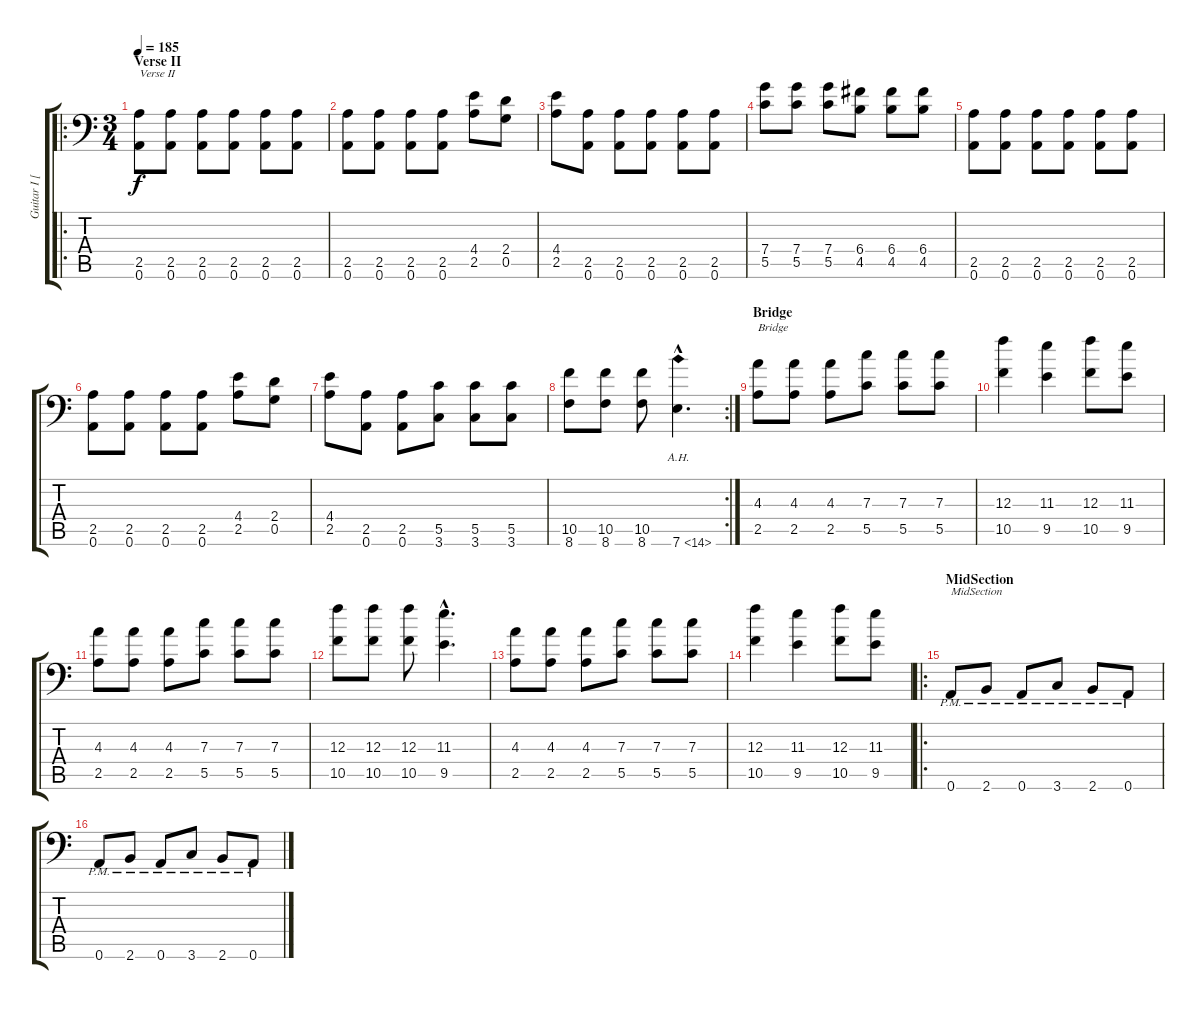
\track ("Guitar I [Bill Kelliher]" "Guitar I [") {instrument distortionguitar}
\staff {score tabs}
\tuning (D4 A3 F3 C3 G2 A1) {hide}
\ro
\ts (3 4)
\section ("" "Verse II")
\tempo 185
\clef f4
\ks c
(2.5 0.6).8{txt "Verse II" dy f} (2.5 0.6).8 (2.5 0.6).8 (2.5 0.6).8 (2.5 0.6).8 (2.5 0.6).8 |
(2.5 0.6).8 (2.5 0.6).8 (2.5 0.6).8 (2.5 0.6).8 (4.4 2.5).8 (2.4 0.5).8 |
(4.4 2.5).8 (2.5 0.6).8 (2.5 0.6).8 (2.5 0.6).8 (2.5 0.6).8 (2.5 0.6).8 |
(7.4 5.5).8 (7.4 5.5).8 (7.4 5.5).8 (6.4 4.5).8 (6.4 4.5).8 (6.4 4.5).8 |
(2.5 0.6).8 (2.5 0.6).8 (2.5 0.6).8 (2.5 0.6).8 (2.5 0.6).8 (2.5 0.6).8 |
(2.5 0.6).8 (2.5 0.6).8 (2.5 0.6).8 (2.5 0.6).8 (4.4 2.5).8 (2.4 0.5).8 |
(4.4 2.5).8 (2.5 0.6).8 (2.5 0.6).8 (5.5 3.6).8 (5.5 3.6).8 (5.5 3.6).8 |
\rc 2
(10.5 8.6).8 (10.5 8.6).8 (10.5 8.6).8 7.6{ah 7 hac}.4{d} |
\section ("" "Bridge")
(4.3 2.5).8{txt "Bridge"} (4.3 2.5).8 (4.3 2.5).8 (7.3 5.5).8 (7.3 5.5).8 (7.3 5.5).8 |
(12.3 10.5).4 (11.3 9.5).4 (12.3 10.5).8 (11.3 9.5).8 |
(4.3 2.5).8 (4.3 2.5).8 (4.3 2.5).8 (7.3 5.5).8 (7.3 5.5).8 (7.3 5.5).8 |
(12.3 10.5).8 (12.3 10.5).8 (12.3 10.5).8 (11.3{hac} 9.5{hac}).4{d} |
(4.3 2.5).8 (4.3 2.5).8 (4.3 2.5).8 (7.3 5.5).8 (7.3 5.5).8 (7.3 5.5).8 |
(12.3 10.5).4 (11.3 9.5).4 (12.3 10.5).8 (11.3 9.5).8 |
\ro
\section ("" "MidSection")
0.6{pm}.8{txt "MidSection"} 2.6{pm}.8 0.6{pm}.8 3.6{pm}.8 2.6{pm}.8 0.6{pm}.8 |
0.6{pm}.8 2.6{pm}.8 0.6{pm}.8 3.6{pm}.8 2.6{pm}.8 0.6{pm}.8
